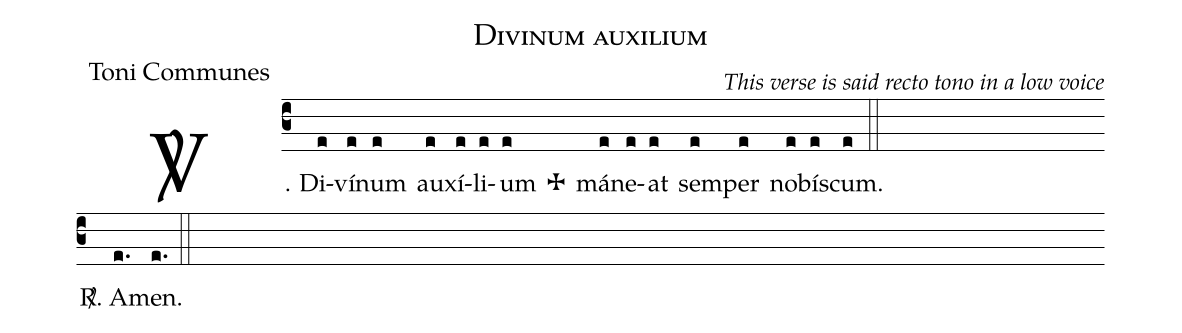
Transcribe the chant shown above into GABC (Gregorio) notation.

name:Divinum auxilium;
office-part:Toni Communes;
commentary:This verse is said recto tono in a low voice;
%%
(c3) <sp>V/</sp>. Di(e)ví(e)num(e) au(e)xí(e)li(e)um(e)  <v>\grecross</v>() má(e)ne(e)at(e) sem(e)per(e) no(e)bís(e)cum.(e) (::) (Z-)
<sp>R/</sp>. A(e.)men.(e.) (::)
